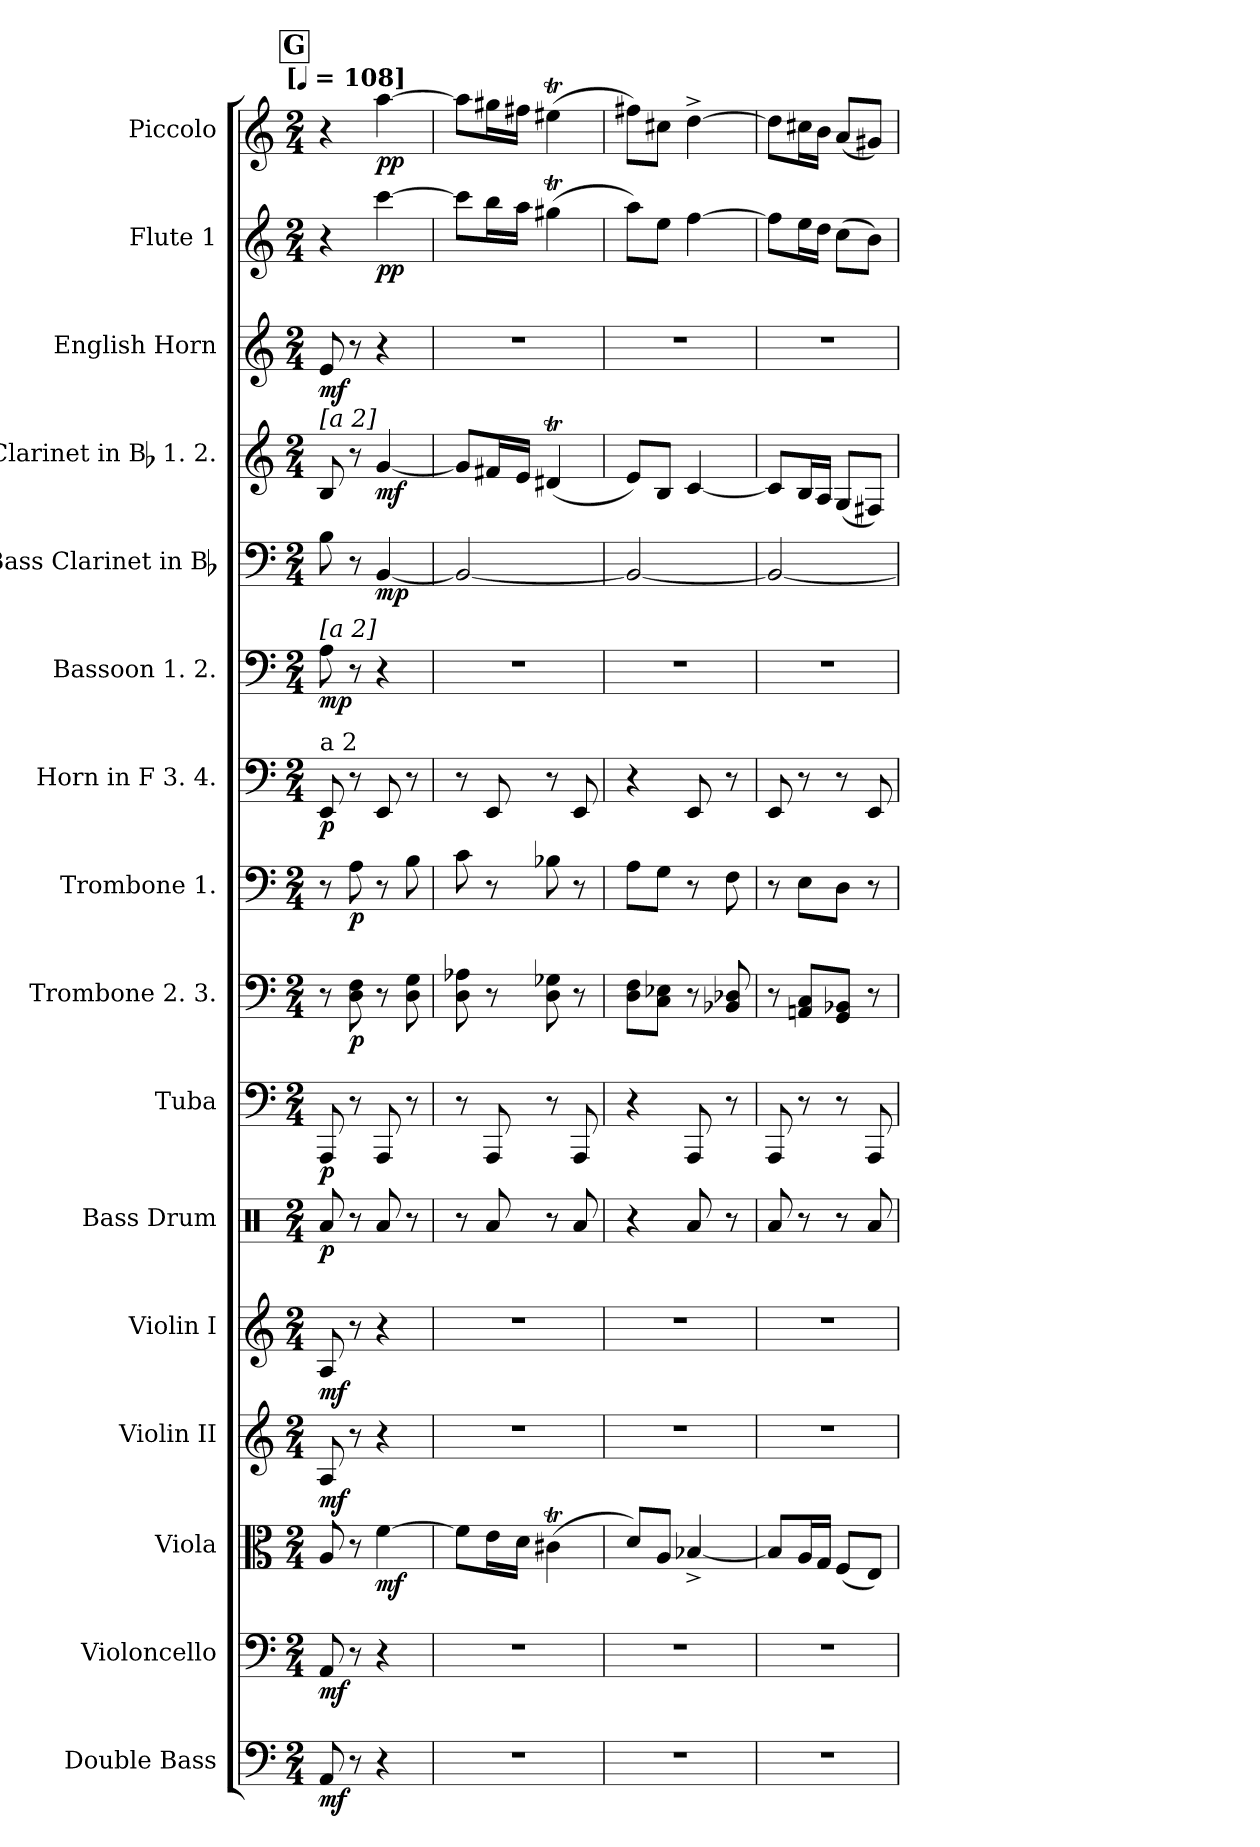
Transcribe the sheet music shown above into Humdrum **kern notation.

**kern	**dynam	**kern	**dynam	**kern	**dynam	**kern	**dynam	**kern	**dynam	**kern	**dynam	**kern	**dynam	**kern	**dynam	**kern	**dynam	**kern	**dynam	**kern	**dynam	**kern	**dynam	**kern	**dynam	**kern	**dynam	**kern	**dynam	**kern	**dynam
*part16	*part16	*part15	*part15	*part14	*part14	*part13	*part13	*part12	*part12	*part11	*part11	*part10	*part10	*part9	*part9	*part8	*part8	*part7	*part7	*part6	*part6	*part5	*part5	*part4	*part4	*part3	*part3	*part2	*part2	*part1	*part1
*staff16	*staff16	*staff15	*staff15	*staff14	*staff14	*staff13	*staff13	*staff12	*staff12	*staff11	*staff11	*staff10	*staff10	*staff9	*staff9	*staff8	*staff8	*staff7	*staff7	*staff6	*staff6	*staff5	*staff5	*staff4	*staff4	*staff3	*staff3	*staff2	*staff2	*staff1	*staff1
*I"Double Bass	*	*I"Violoncello	*	*I"Viola	*	*I"Violin II	*	*I"Violin I	*	*I"Bass Drum	*	*I"Tuba	*	*I"Trombone 2. 3.	*	*I"Trombone 1.	*	*I"Horn in F 3. 4.	*	*I"Bassoon 1. 2.	*	*I"Bass Clarinet in Bb	*	*I"Clarinet in Bb 1. 2.	*	*I"English Horn	*	*I"Flute 1	*	*I"Piccolo	*
*I'Db.	*	*I'Vc.	*	*I'Vla.	*	*I'Vln. II	*	*I'Vln. I	*	*I'B.D.	*	*I'Tba.	*	*I'Tbn.	*	*I'Tbn.	*	*I'Hn.	*	*I'Bsn.	*	*I'B. Cl.	*	*I'Cl.	*	*	*	*I'Fl.	*	*I'Picc.	*
*clefF4	*	*clefF4	*	*clefC3	*	*clefG2	*	*clefG2	*	*clefX	*	*clefF4	*	*clefF4	*	*clefF4	*	*clefF4	*	*clefF4	*	*clefF4	*	*clefG2	*	*clefG2	*	*clefG2	*	*clefG2	*
*ITrd7c12	*	*	*	*	*	*	*	*	*	*	*	*	*	*	*	*	*	*ITrd-3c-5	*	*	*	*ITrd1c2	*	*ITrd1c2	*	*ITrd4c7	*	*	*	*ITrd-7c-12	*
*k[]	*	*k[]	*	*k[]	*	*k[]	*	*k[]	*	*k[]	*	*k[]	*	*k[]	*	*k[]	*	*k[b-]	*	*k[]	*	*k[b-e-]	*	*k[b-e-]	*	*k[b-]	*	*k[]	*	*k[]	*
!!LO:TX:omd:t=[[quarter] = 108]
*M2/4	*	*M2/4	*	*M2/4	*	*M2/4	*	*M2/4	*	*M2/4	*	*M2/4	*	*M2/4	*	*M2/4	*	*M2/4	*	*M2/4	*	*M2/4	*	*M2/4	*	*M2/4	*	*M2/4	*	*M2/4	*
*MM108	*	*MM108	*	*MM108	*	*MM108	*	*MM108	*	*MM108	*	*MM108	*	*MM108	*	*MM108	*	*MM108	*	*MM108	*	*MM108	*	*MM108	*	*MM108	*	*MM108	*	*MM108	*
!!LO:REH:place=s1:t=G
=1	=1	=1	=1	=1	=1	=1	=1	=1	=1	=1	=1	=1	=1	=1	=1	=1	=1	=1	=1	=1	=1	=1	=1	=1	=1	=1	=1	=1	=1	=1	=1
!	!	!	!	!	!	!	!	!	!	!	!	!	!	!	!	!	!	!	!	!	!	!	!	!LO:TX:a:t=[a 2]	!	!	!	!	!	!	!
!	!	!	!	!	!	!	!	!	!	!	!	!	!	!	!	!	!	!	!	!LO:TX:a:t=[a 2]	!	!	!	!	!	!	!	!	!	!	!
!	!	!	!	!	!	!	!	!	!	!	!	!	!	!	!	!	!	!LO:TX:a:t=a 2	!	!	!	!	!	!	!	!	!	!	!	!	!
8AAA	mf	8AA	mf	8A	.	8A	mf	8A	mf	8Ra/	p	8AAA	p	8r	.	8r	.	8AA	p	8Ai	mp	8Ai	.	8Ai	.	8Ai	mf	4r	.	4r	.
8r	.	8r	.	8r	.	8r	.	8r	.	8r	.	8r	.	8D 8F	p	8A	p	8r	.	8r	.	8r	.	8r	.	8r	.	.	.	.	.
4r	.	4r	.	[4f	mf	4r	.	4r	.	8Ra/	.	8AAA	.	8r	.	8r	.	8AA	.	4r	.	[4AA	mp	[4f	mf	4r	.	[4ccc	pp	[4aaa	pp
.	.	.	.	.	.	.	.	.	.	8r	.	8r	.	8D 8G	.	8B	.	8r	.	.	.	.	.	.	.	.	.	.	.	.	.
=2	=2	=2	=2	=2	=2	=2	=2	=2	=2	=2	=2	=2	=2	=2	=2	=2	=2	=2	=2	=2	=2	=2	=2	=2	=2	=2	=2	=2	=2	=2	=2
2r	.	2r	.	8fL]	.	2r	.	2r	.	8r	.	8r	.	8D 8A-X	.	8c	.	8r	.	2r	.	2AA_	.	8fL]	.	2r	.	8cccL]	.	8aaaL]	.
.	.	.	.	16eL	.	.	.	.	.	8Ra/	.	8AAA	.	8r	.	8r	.	8AA	.	.	.	.	.	16enL	.	.	.	16bbL	.	16ggg#XL	.
.	.	.	.	16dJJ	.	.	.	.	.	.	.	.	.	.	.	.	.	.	.	.	.	.	.	16dJJ	.	.	.	16aaJJ	.	16fff#XJJ	.
.	.	.	.	(4c#Xt	.	.	.	.	.	8r	.	8r	.	8D 8G-X	.	8B-X	.	8r	.	.	.	.	.	(4c#Xt	.	.	.	(4gg#Xt	.	(4eee#Xt	.
.	.	.	.	.	.	.	.	.	.	8Ra/	.	8AAA	.	8r	.	8r	.	8AA	.	.	.	.	.	.	.	.	.	.	.	.	.
=3	=3	=3	=3	=3	=3	=3	=3	=3	=3	=3	=3	=3	=3	=3	=3	=3	=3	=3	=3	=3	=3	=3	=3	=3	=3	=3	=3	=3	=3	=3	=3
2r	.	2r	.	8dL)	.	2r	.	2r	.	4r	.	4r	.	8D 8FL	.	8AL	.	4r	.	2r	.	2AA_	.	8dL)	.	2r	.	8aaL)	.	8fff#XL)	.
.	.	.	.	8AJ	.	.	.	.	.	.	.	.	.	8C 8E-XJ	.	8GJ	.	.	.	.	.	.	.	8AJ	.	.	.	8eeJ	.	8ccc#XJ	.
.	.	.	.	[4B-X^	.	.	.	.	.	8Ra/	.	8AAA	.	8r	.	8r	.	8AA	.	.	.	.	.	[4B-	.	.	.	[4ff	.	[4ddd^	.
.	.	.	.	.	.	.	.	.	.	8r	.	8r	.	8BB-X 8D-X	.	8F	.	8r	.	.	.	.	.	.	.	.	.	.	.	.	.
=4	=4	=4	=4	=4	=4	=4	=4	=4	=4	=4	=4	=4	=4	=4	=4	=4	=4	=4	=4	=4	=4	=4	=4	=4	=4	=4	=4	=4	=4	=4	=4
2r	.	2r	.	8B-L]	.	2r	.	2r	.	8Ra/	.	8AAA	.	8r	.	8r	.	8AA	.	2r	.	2AA_	.	8B-L]	.	2r	.	8ffL]	.	8dddL]	.
.	.	.	.	16AL	.	.	.	.	.	8r	.	8r	.	8AAn 8CL	.	8EL	.	8r	.	.	.	.	.	16AL	.	.	.	16eeL	.	16ccc#XL	.
.	.	.	.	16GJJ	.	.	.	.	.	.	.	.	.	.	.	.	.	.	.	.	.	.	.	16GJJ	.	.	.	16ddJJ	.	16bbJJ	.
.	.	.	.	(8FL	.	.	.	.	.	8r	.	8r	.	8GG 8BB-XJ	.	8DJ	.	8r	.	.	.	.	.	(8FL	.	.	.	(8ccL	.	(8aaL	.
.	.	.	.	8EJ)	.	.	.	.	.	8Ra/	.	8AAA	.	8r	.	8r	.	8AA	.	.	.	.	.	8EnJ)	.	.	.	8bJ)	.	8gg#XJ)	.
=	=	=	=	=	=	=	=	=	=	=	=	=	=	=	=	=	=	=	=	=	=	=	=	=	=	=	=	=	=	=	=
*-	*-	*-	*-	*-	*-	*-	*-	*-	*-	*-	*-	*-	*-	*-	*-	*-	*-	*-	*-	*-	*-	*-	*-	*-	*-	*-	*-	*-	*-	*-	*-
